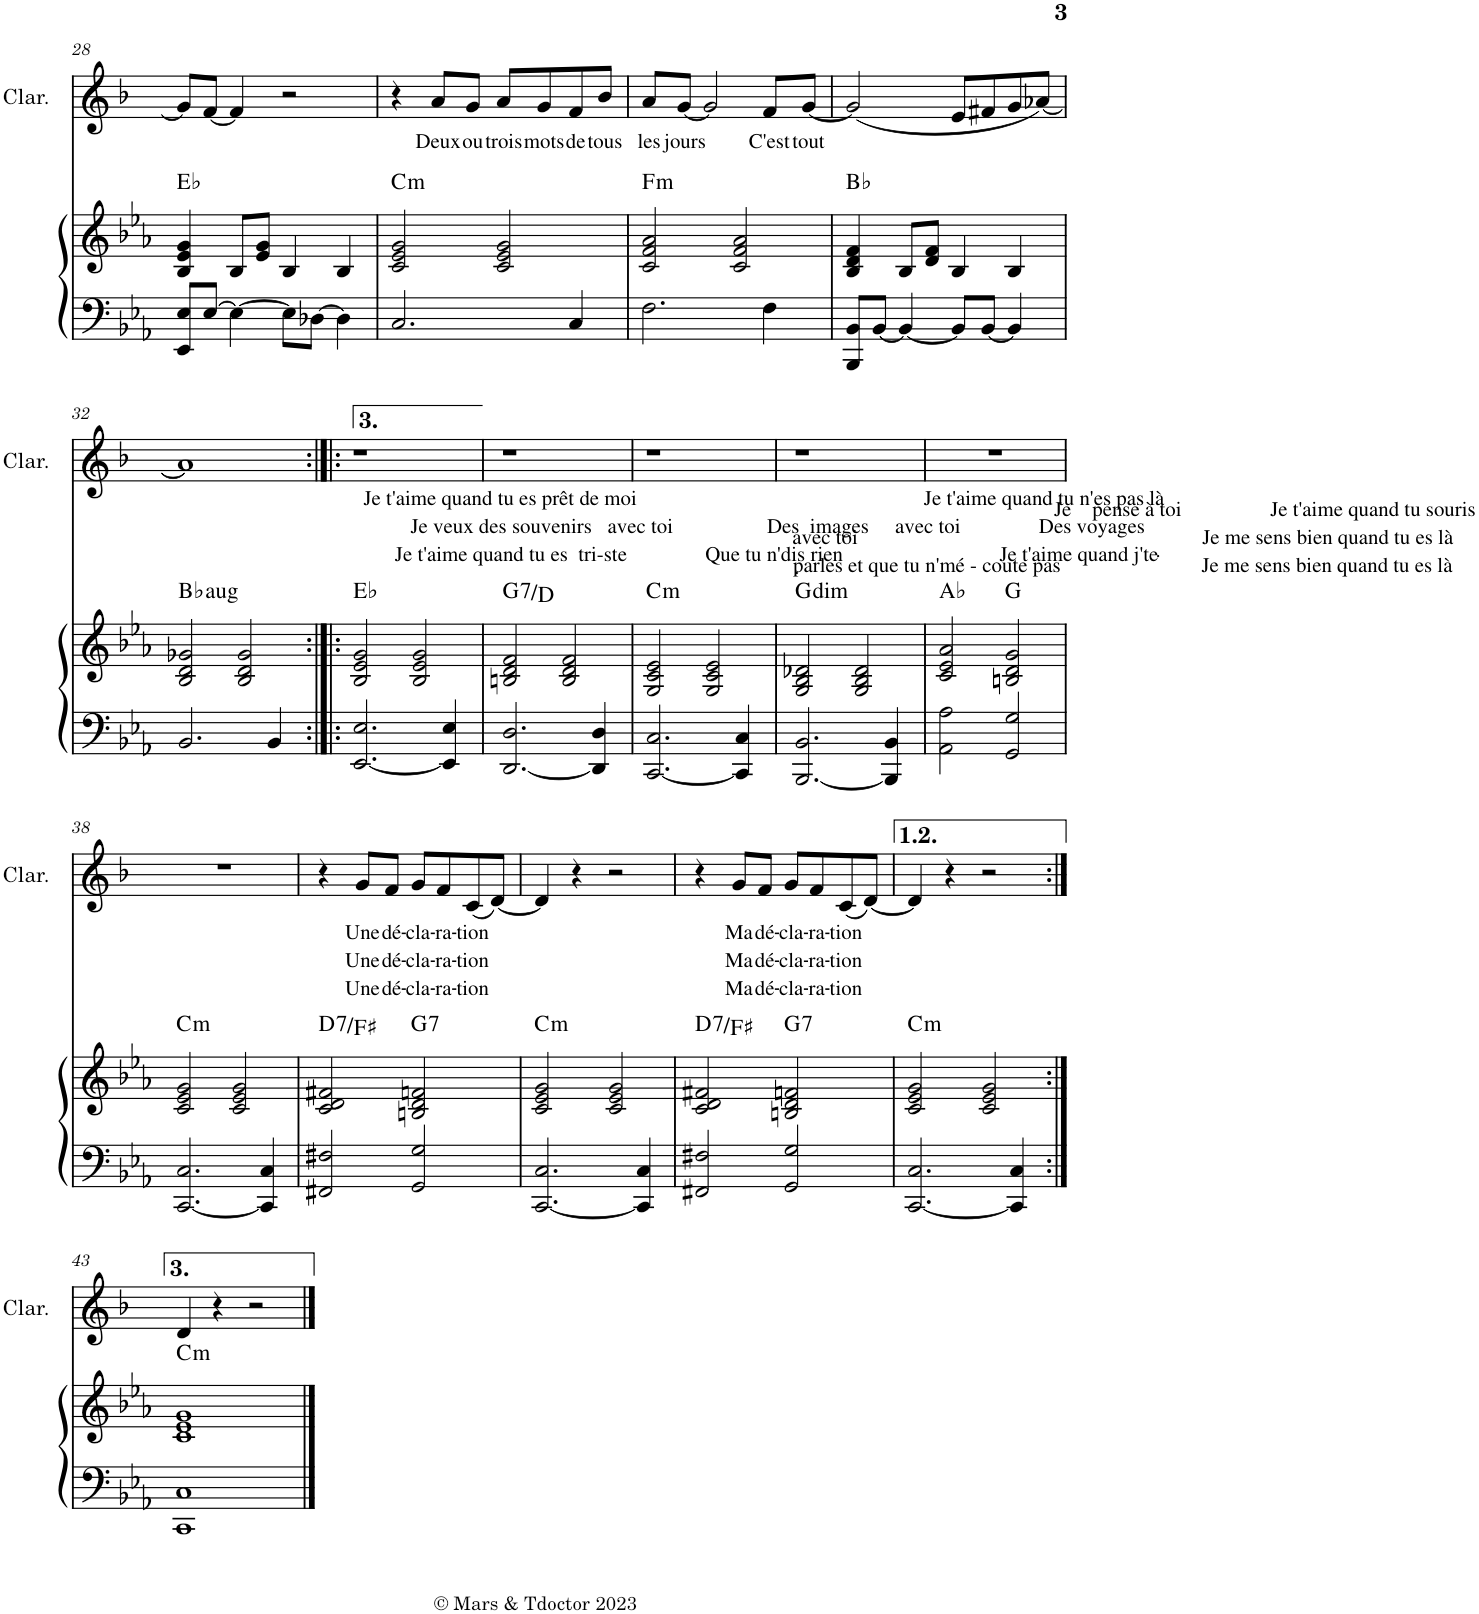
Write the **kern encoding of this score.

**kern	**kern	**harte	**kern	**text	**text	**text
*part2	*part2	*part2	*part1	*part1	*part1	*part1
*staff3	*staff2	*	*staff1	*staff1	*staff1	*staff1
*I"Piano	*	*	*I"Clarinette	*	*	*
*I'Pno	*	*	*I'Clar.	*	*	*
!!LO:PB:g=z
*clefF4	*clefG2	*	*clefG2	*	*	*
*	*	*	*Trd1c2	*	*	*
*k[b-e-a-]	*k[b-e-a-]	*	*k[b-]	*	*	*
*M2/2	*M2/2	*	*M2/2	*	*	*
*met(c|)	*met(c|)	*	*met(c|)	*	*	*
=28	=28	=28	=28	=28	=28	=28
8EE-/ 8E-/L	4B-/ 4e-/ 4g/	Eb:maj	8g/L]	.	.	.
[8E-/J	.	.	[8f/J	.	.	.
4E-\_	8B-/L	.	4f/]	.	.	.
.	8e-/ 8g/J	.	.	.	.	.
8E-\L]	4B-/	.	2r	.	.	.
[8D-X\J	.	.	.	.	.	.
4D-\]	4B-/	.	.	.	.	.
=29	=29	=29	=29	=29	=29	=29
!	!	!LO:H:kt=m	!	!	!	!
2.C/	2c/ 2e-/ 2g/	C:min	4r	.	.	.
!	!	!	!	!LO:LY:b	!	!
.	.	.	8a/L	Deux	.	.
!	!	!	!	!LO:LY:b	!	!
.	.	.	8g/J	ou	.	.
!	!	!	!	!LO:LY:b	!	!
.	2c/ 2e-/ 2g/	.	8a/L	trois	.	.
!	!	!	!	!LO:LY:b	!	!
.	.	.	8g/	mots	.	.
!	!	!	!	!LO:LY:b	!	!
4C/	.	.	8f/	de	.	.
!	!	!	!	!LO:LY:b	!	!
.	.	.	8b-/J	tous	.	.
=30	=30	=30	=30	=30	=30	=30
!	!	!LO:H:kt=m	!	!LO:LY:b	!	!
2.F\	2c/ 2f/ 2a-/	F:min	8a/L	les	.	.
!	!	!	!	!LO:LY:b	!	!
.	.	.	[8g/J	jours	.	.
.	.	.	2g/]	.	.	.
.	2c/ 2f/ 2a-/	.	.	.	.	.
!	!	!	!	!LO:LY:b	!	!
4F\	.	.	8f/L	C'est	.	.
!	!	!	!	!LO:LY:b	!	!
.	.	.	[8g/J	tout	.	.
=31	=31	=31	=31	=31	=31	=31
8BBB-/ 8BB-/L	4B-/ 4d/ 4f/	Bb:maj	(2g/]	.	.	.
[8BB-/J	.	.	.	.	.	.
4BB-/_	8B-/L	.	.	.	.	.
.	8d/ 8f/J	.	.	.	.	.
8BB-/L]	4B-/	.	8e/L	.	.	.
[8BB-/J	.	.	8f#X/	.	.	.
4BB-/]	4B-/	.	8g/	.	.	.
.	.	.	[8a-X/J)	.	.	.
!!LO:LB:g=z
=32	=32	=32	=32	=32	=32	=32
!	!	!LO:H:kt=aug	!	!	!	!
2.BB-/	2B-/ 2d/ 2g-X/	Bb:aug	1a-]	.	.	.
.	2B-/ 2d/ 2g-/	.	.	.	.	.
4BB-/	.	.	.	.	.	.
=33:|!|:	=33:|!|:	=33:|!|:	=33:|!|:	=33:|!|:	=33:|!|:	=33:|!|:
!	!	!	!LO:TX:b:t=Je t'aime quand tu es prêt de moi                                                       Je t'aime quand tu n'es pas là	!	!	!
!	!	!	!LO:TX:b:t=Je veux des souvenirs   avec toi                  Des  images     avec toi               Des voyages	!	!	!
!	!	!	!LO:TX:b:t=Je t'aime quand tu es  tri-ste               Que tu n'dis rien                              Je t'aime quand j'te	!	!	!
!	!	!	!LO:TX:b:t=.	!	!	!
[2.EE-/ 2.E-/	2B-/ 2e-/ 2g/	Eb:maj	1r	.	.	.
.	2B-/ 2e-/ 2g/	.	.	.	.	.
4EE-/] 4E-/	.	.	.	.	.	.
=34	=34	=34	=34	=34	=34	=34
!	!	!LO:H:kt=7	!	!	!	!
[2.DD/ 2.D/	2Bn/ 2d/ 2f/	G:7/5	1r	.	.	.
.	2B/ 2d/ 2f/	.	.	.	.	.
4DD/] 4D/	.	.	.	.	.	.
=35	=35	=35	=35	=35	=35	=35
!	!	!LO:H:kt=m	!	!	!	!
[2.CC/ 2.C/	2G/ 2c/ 2e-/	C:min	1r	.	.	.
.	2G/ 2c/ 2e-/	.	.	.	.	.
4CC/] 4C/	.	.	.	.	.	.
=36	=36	=36	=36	=36	=36	=36
!	!	!	!LO:TX:b:t=.	!	!	!
!	!	!	!LO:TX:b:t=Je    pense à toi                 Je t'aime quand tu souris	!	!	!
!	!	!	!LO:TX:b:t=avec toi                                                                  Je me sens bien quand tu es là	!	!	!
!	!	!LO:H:kt=dim	!LO:TX:b:t=parles et que tu n'mé - coute pas                           Je me sens bien quand tu es là	!	!	!
[2.BBB-/ 2.BB-/	2G/ 2B-/ 2d-X/	G:dim	1r	.	.	.
.	2G/ 2B-/ 2d-/	.	.	.	.	.
4BBB-/] 4BB-/	.	.	.	.	.	.
=37	=37	=37	=37	=37	=37	=37
2AA-\ 2A-\	2c/ 2e-/ 2a-/	Ab:maj	1r	.	.	.
2GG/ 2G/	2Bn/ 2d/ 2g/	G:maj	.	.	.	.
!!LO:LB:g=z
=38	=38	=38	=38	=38	=38	=38
!	!	!LO:H:kt=m	!	!	!	!
[2.CC/ 2.C/	2c/ 2e-/ 2g/	C:min	1r	.	.	.
.	2c/ 2e-/ 2g/	.	.	.	.	.
4CC/] 4C/	.	.	.	.	.	.
=39	=39	=39	=39	=39	=39	=39
!	!	!LO:H:kt=7	!	!	!	!
2FF#X/ 2F#X/	2c/ 2d/ 2f#X/	D:7/3	4r	.	.	.
!	!	!	!	!LO:LY:b	!LO:LY:b	!LO:LY:b
.	.	.	8g/L	Une	Une	Une
!	!	!	!	!LO:LY:b	!LO:LY:b	!LO:LY:b
.	.	.	8f/J	dé-	dé-	dé-
!	!	!LO:H:kt=7	!	!LO:LY:b	!LO:LY:b	!LO:LY:b
2GG/ 2G/	2Bn/ 2d/ 2fn/	G:7	8g/L	-cla-	-cla-	-cla-
!	!	!	!	!LO:LY:b	!LO:LY:b	!LO:LY:b
.	.	.	8f/	-ra-	-ra-	-ra-
!	!	!	!	!LO:LY:b	!LO:LY:b	!LO:LY:b
.	.	.	(8c/	-tion	-tion	-tion
.	.	.	[8d/J)	.	.	.
=40	=40	=40	=40	=40	=40	=40
!	!	!LO:H:kt=m	!	!	!	!
[2.CC/ 2.C/	2c/ 2e-/ 2g/	C:min	4d/]	.	.	.
.	.	.	4r	.	.	.
.	2c/ 2e-/ 2g/	.	2r	.	.	.
4CC/] 4C/	.	.	.	.	.	.
=41	=41	=41	=41	=41	=41	=41
!	!	!LO:H:kt=7	!	!	!	!
2FF#X/ 2F#X/	2c/ 2d/ 2f#X/	D:7/3	4r	.	.	.
!	!	!	!	!LO:LY:b	!LO:LY:b	!LO:LY:b
.	.	.	8g/L	Ma	Ma	Ma
!	!	!	!	!LO:LY:b	!LO:LY:b	!LO:LY:b
.	.	.	8f/J	dé-	dé-	dé-
!	!	!LO:H:kt=7	!	!LO:LY:b	!LO:LY:b	!LO:LY:b
2GG/ 2G/	2Bn/ 2d/ 2fn/	G:7	8g/L	-cla-	-cla-	-cla-
!	!	!	!	!LO:LY:b	!LO:LY:b	!LO:LY:b
.	.	.	8f/	-ra-	-ra-	-ra-
!	!	!	!	!LO:LY:b	!LO:LY:b	!LO:LY:b
.	.	.	(8c/	-tion	-tion	-tion
.	.	.	[8d/J)	.	.	.
=42	=42	=42	=42	=42	=42	=42
!	!	!LO:H:kt=m	!	!	!	!
[2.CC/ 2.C/	2c/ 2e-/ 2g/	C:min	4d/]	.	.	.
.	.	.	4r	.	.	.
.	2c/ 2e-/ 2g/	.	2r	.	.	.
4CC/] 4C/	.	.	.	.	.	.
!!LO:LB:g=z
=43:|!	=43:|!	=43:|!	=43:|!	=43:|!	=43:|!	=43:|!
!	!	!LO:H:kt=m	!	!	!	!
1CC 1C	1c 1e- 1g	C:min	4d/	.	.	.
.	.	.	4r	.	.	.
.	.	.	2r	.	.	.
==	==	==	==	==	==	==
*-	*-	*-	*-	*-	*-	*-
